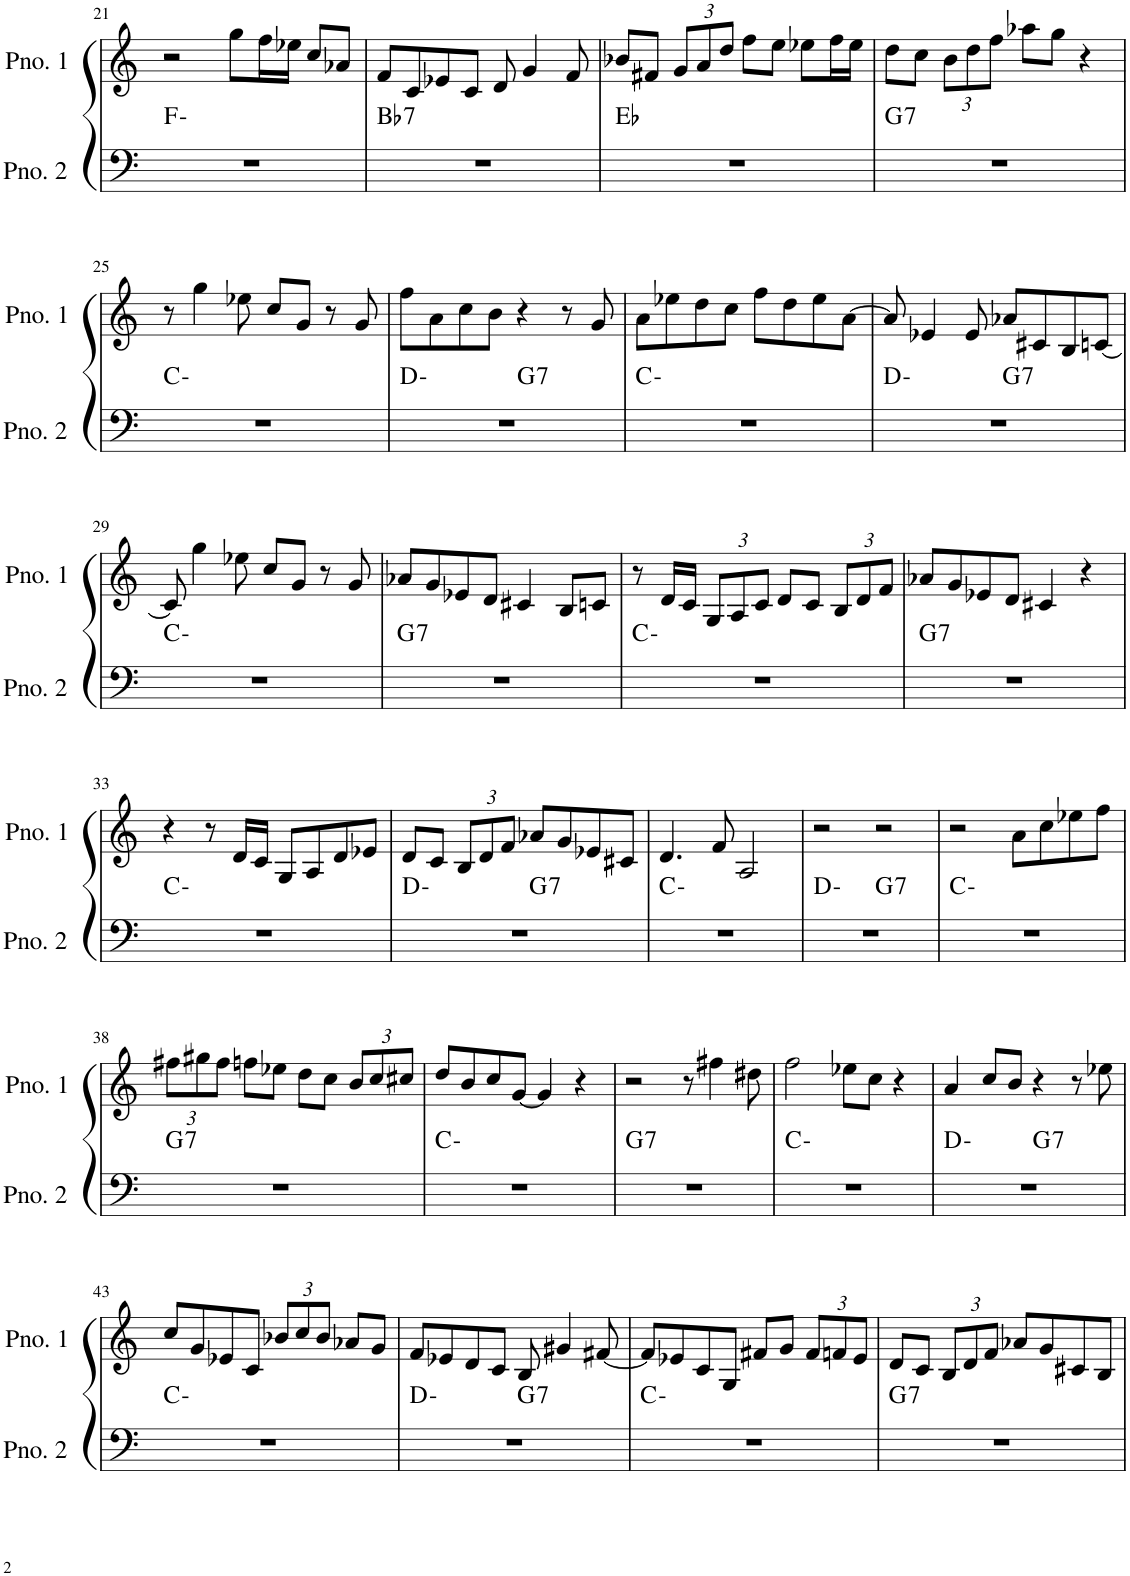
**kern	**harte	**kern
*part2	*part2	*part1
*staff2	*	*staff1
*I"ピアノ 2	*	*I"ピアノ 1
!!LO:PB:g=z
*clefF4	*	*clefG2
*k[]	*	*k[]
*M4/4	*	*M4/4
=21	=21	=21
1r	F:min	2r
.	.	8gg\L
.	.	16ff\L
.	.	16ee-X\JJ
.	.	8cc/L
.	.	8a-X/J
=22	=22	=22
!	!LO:H:kt=7	!
1r	Bb:7	8f/L
.	.	8c/
.	.	8e-X/
.	.	8c/J
.	.	8d/
.	.	4g/
.	.	8f/
=23	=23	=23
1r	Eb:maj	8b-X/L
.	.	8f#X/J
*	*	*Xbrackettup
.	.	12g/L
.	.	12a/
.	.	12dd/J
.	.	8ff\L
.	.	8ee\J
.	.	8ee-X\L
.	.	16ff\L
.	.	16ee-\JJ
=24	=24	=24
!	!LO:H:kt=7	!
1r	G:7	8dd\L
.	.	8cc\J
.	.	12b\L
.	.	12dd\
.	.	12ff\J
.	.	8aa-X\L
.	.	8gg\J
.	.	4r
!!LO:LB:g=z
=25	=25	=25
1r	C:min	8r
.	.	4gg\
.	.	8ee-X\
.	.	8cc/L
.	.	8g/J
.	.	8r
.	.	8g/
=26	=26	=26
*^	*	*
1r	2ryy	D:min	8ff\L
.	.	.	8a\
.	.	.	8cc\
.	.	.	8b\J
!	!	!LO:H:kt=7	!
.	2ryy	G:7	4r
.	.	.	8r
.	.	.	8g/
*v	*v	*	*
=27	=27	=27
1r	C:min	8a\L
.	.	8ee-X\
.	.	8dd\
.	.	8cc\J
.	.	8ff\L
.	.	8dd\
.	.	8ee-\
.	.	[8a\J
=28	=28	=28
*^	*	*
1r	2ryy	D:min	8a/]
.	.	.	4e-X/
.	.	.	8e-/
!	!	!LO:H:kt=7	!
.	2ryy	G:7	8a-X/L
.	.	.	8c#X/
.	.	.	8B/
.	.	.	[8cn/J
*v	*v	*	*
!!LO:LB:g=z
=29	=29	=29
1r	C:min	8c/]
.	.	4gg\
.	.	8ee-X\
.	.	8cc/L
.	.	8g/J
.	.	8r
.	.	8g/
=30	=30	=30
!	!LO:H:kt=7	!
1r	G:7	8a-X/L
.	.	8g/
.	.	8e-X/
.	.	8d/J
.	.	4c#X/
.	.	8B/L
.	.	8cn/J
=31	=31	=31
1r	C:min	8r
.	.	16d/LL
.	.	16c/JJ
.	.	12G/L
.	.	12A/
.	.	12c/J
.	.	8d/L
.	.	8c/J
.	.	12B/L
.	.	12d/
.	.	12f/J
=32	=32	=32
!	!LO:H:kt=7	!
1r	G:7	8a-X/L
.	.	8g/
.	.	8e-X/
.	.	8d/J
.	.	4c#X/
.	.	4r
!!LO:LB:g=z
=33	=33	=33
1r	C:min	4r
.	.	8r
.	.	16d/LL
.	.	16c/JJ
.	.	8G/L
.	.	8A/
.	.	8d/
.	.	8e-X/J
=34	=34	=34
*^	*	*
1r	2ryy	D:min	8d/L
.	.	.	8c/J
.	.	.	12B/L
.	.	.	12d/
.	.	.	12f/J
!	!	!LO:H:kt=7	!
.	2ryy	G:7	8a-X/L
.	.	.	8g/
.	.	.	8e-X/
.	.	.	8c#X/J
*v	*v	*	*
=35	=35	=35
1r	C:min	4.d/
.	.	8f/
.	.	2A/
=36	=36	=36
*^	*	*
1r	2ryy	D:min	2r
!	!	!LO:H:kt=7	!
.	2ryy	G:7	2r
*v	*v	*	*
=37	=37	=37
1r	C:min	2r
.	.	8a\L
.	.	8cc\
.	.	8ee-X\
.	.	8ff\J
!!LO:LB:g=z
=38	=38	=38
!	!LO:H:kt=7	!
1r	G:7	12ff#X\L
.	.	12gg#X\
.	.	12ff#\J
.	.	8ffn\L
.	.	8ee-X\J
.	.	8dd\L
.	.	8cc\J
.	.	12b/L
.	.	12cc/
.	.	12cc#X/J
=39	=39	=39
1r	C:min	8dd/L
.	.	8b/
.	.	8cc/
.	.	[8g/J
.	.	4g/]
.	.	4r
=40	=40	=40
!	!LO:H:kt=7	!
1r	G:7	2r
.	.	8r
.	.	4ff#X\
.	.	8dd#X\
=41	=41	=41
1r	C:min	2ff\
.	.	8ee-X\L
.	.	8cc\J
.	.	4r
=42	=42	=42
*^	*	*
1r	2ryy	D:min	4a/
.	.	.	8cc/L
.	.	.	8b/J
!	!	!LO:H:kt=7	!
.	2ryy	G:7	4r
.	.	.	8r
.	.	.	8ee-X\
*v	*v	*	*
!!LO:LB:g=z
=43	=43	=43
1r	C:min	8cc/L
.	.	8g/
.	.	8e-X/
.	.	8c/J
.	.	12b-X/L
.	.	12cc/
.	.	12b-/J
.	.	8a-X/L
.	.	8g/J
=44	=44	=44
*^	*	*
1r	2ryy	D:min	8f/L
.	.	.	8e-X/
.	.	.	8d/
.	.	.	8c/J
!	!	!LO:H:kt=7	!
.	2ryy	G:7	8B/
.	.	.	4g#X/
.	.	.	[8f#X/
*v	*v	*	*
=45	=45	=45
1r	C:min	8f#/L]
.	.	8e-X/
.	.	8c/
.	.	8G/J
.	.	8f#X/L
.	.	8g/J
.	.	12f#/L
.	.	12fn/
.	.	12e-/J
=46	=46	=46
!	!LO:H:kt=7	!
1r	G:7	8d/L
.	.	8c/J
.	.	12B/L
.	.	12d/
.	.	12f/J
.	.	8a-X/L
.	.	8g/
.	.	8c#X/
.	.	8B/J
=	=	=
*-	*-	*-
